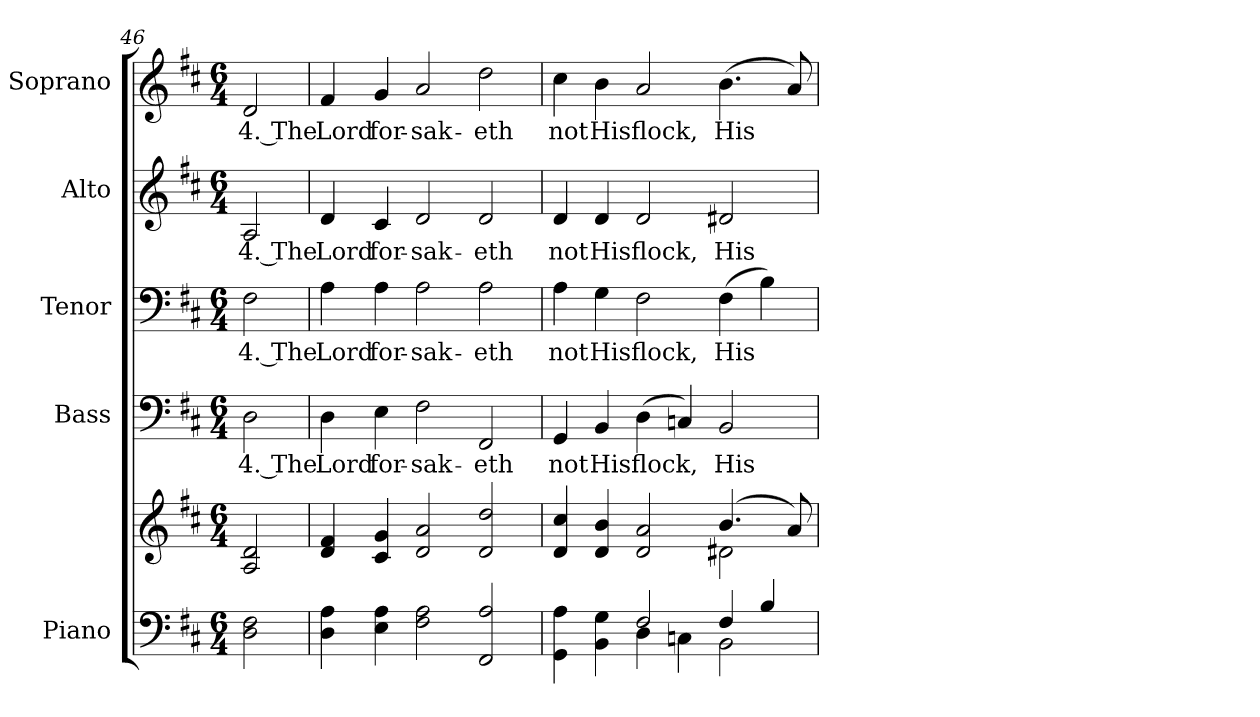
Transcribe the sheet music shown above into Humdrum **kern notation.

**kern	**kern	**kern	**text	**kern	**text	**kern	**text	**kern	**text
*part5	*part5	*part4	*part4	*part3	*part3	*part2	*part2	*part1	*part1
*staff6	*staff5	*staff4	*staff4	*staff3	*staff3	*staff2	*staff2	*staff1	*staff1
*I"Piano	*	*I"Bass	*	*I"Tenor	*	*I"Alto	*	*I"Soprano	*
*I'Pno.	*	*I'B.	*	*I'T.	*	*I'A.	*	*I'S.	*
!!LO:PB:g=z
*clefF4	*clefG2	*clefF4	*	*clefF4	*	*clefG2	*	*clefG2	*
*k[f#c#]	*k[f#c#]	*k[f#c#]	*	*k[f#c#]	*	*k[f#c#]	*	*k[f#c#]	*
*D:	*D:	*D:	*	*D:	*	*D:	*	*D:	*
*M6/4	*M6/4	*M6/4	*	*M6/4	*	*M6/4	*	*M6/4	*
=46	=46	=46	=46	=46	=46	=46	=46	=46	=46
!	!	!	!LO:LY:b:color=#000000	!	!	!	!	!	!
!	!	!	!	!	!LO:LY:b:color=#000000	!	!	!	!
!	!	!	!	!	!	!	!LO:LY:b:color=#000000	!	!
!	!	!	!	!	!	!	!	!	!LO:LY:b:color=#000000
2Di\ 2F#i	2Ai/ 2di	2Di\	4. The	2F#i\	4. The	2Ai/	4. The	2di/	4. The
=47	=47	=47	=47	=47	=47	=47	=47	=47	=47
!	!	!	!LO:LY:b:color=#000000	!	!	!	!	!	!
!	!	!	!	!	!LO:LY:b:color=#000000	!	!	!	!
!	!	!	!	!	!	!	!LO:LY:b:color=#000000	!	!
!	!	!	!	!	!	!	!	!	!LO:LY:b:color=#000000
4Di\ 4Ai	4di/ 4f#i	4Di\	Lord	4Ai\	Lord	4di/	Lord	4f#i/	Lord
!	!	!	!LO:LY:b:color=#000000	!	!	!	!	!	!
!	!	!	!	!	!LO:LY:b:color=#000000	!	!	!	!
!	!	!	!	!	!	!	!LO:LY:b:color=#000000	!	!
!	!	!	!	!	!	!	!	!	!LO:LY:b:color=#000000
4Ei\ 4Ai	4c#i/ 4gi	4Ei\	for-	4Ai\	for-	4c#i/	for-	4gi/	for-
!	!	!	!LO:LY:b:color=#000000	!	!	!	!	!	!
!	!	!	!	!	!LO:LY:b:color=#000000	!	!	!	!
!	!	!	!	!	!	!	!LO:LY:b:color=#000000	!	!
!	!	!	!	!	!	!	!	!	!LO:LY:b:color=#000000
2F#i\ 2Ai	2di/ 2ai	2F#i\	-sak-	2Ai\	-sak-	2di/	-sak-	2ai/	-sak-
!	!	!	!LO:LY:b:color=#000000	!	!	!	!	!	!
!	!	!	!	!	!LO:LY:b:color=#000000	!	!	!	!
!	!	!	!	!	!	!	!LO:LY:b:color=#000000	!	!
!	!	!	!	!	!	!	!	!	!LO:LY:b:color=#000000
2FF#i/ 2Ai	2di/ 2ddi	2FF#i/	-eth	2Ai\	-eth	2di/	-eth	2ddi\	-eth
=48	=48	=48	=48	=48	=48	=48	=48	=48	=48
*^	*^	*	*	*	*	*	*	*	*
!	!	!	!	!	!LO:LY:b:color=#000000	!	!	!	!	!	!
!	!	!	!	!	!	!	!LO:LY:b:color=#000000	!	!	!	!
!	!	!	!	!	!	!	!	!	!LO:LY:b:color=#000000	!	!
!	!	!	!	!	!	!	!	!	!	!	!LO:LY:b:color=#000000
4GGi\ 4Ai	4ryy	4di/ 4cc#i	2.ryy	4GGi/	not	4Ai\	not	4di/	not	4cc#i\	not
!	!	!	!	!	!LO:LY:b:color=#000000	!	!	!	!	!	!
!	!	!	!	!	!	!	!LO:LY:b:color=#000000	!	!	!	!
!	!	!	!	!	!	!	!	!	!LO:LY:b:color=#000000	!	!
!	!	!	!	!	!	!	!	!	!	!	!LO:LY:b:color=#000000
4BBi\ 4Gi	4ryy	4di/ 4bi	.	4BBi/	His	4Gi\	His	4di/	His	4bi\	His
!	!	!	!	!	!LO:LY:b:color=#000000	!	!	!	!	!	!
!	!	!	!	!	!	!	!LO:LY:b:color=#000000	!	!	!	!
!	!	!	!	!	!	!	!	!	!LO:LY:b:color=#000000	!	!
!	!	!	!	!	!	!	!	!	!	!	!LO:LY:b:color=#000000
2F#i/	4Di\	2di/ 2ai	.	(4Di\	flock,	2F#i\	flock,	2di/	flock,	2ai/	flock,
.	4Cni\	.	4ryy	4Cni/)	.	.	.	.	.	.	.
!	!	!	!	!	!LO:LY:b:color=#000000	!	!	!	!	!	!
!	!	!	!	!	!	!	!LO:LY:b:color=#000000	!	!	!	!
!	!	!	!	!	!	!	!	!	!LO:LY:b:color=#000000	!	!
!	!	!	!	!	!	!	!	!	!	!	!LO:LY:b:color=#000000
4F#i/	2BBi\	(4.bi/	2d#Xi\	2BBi/	His	(4F#i\	His	2d#Xi/	His	(4.bi\	His
4Bi/	.	.	.	.	.	4Bi\)	.	.	.	.	.
.	.	8ai/)	.	.	.	.	.	.	.	8ai/)	.
*v	*v	*	*	*	*	*	*	*	*	*	*
*	*v	*v	*	*	*	*	*	*	*	*
=	=	=	=	=	=	=	=	=	=
*-	*-	*-	*-	*-	*-	*-	*-	*-	*-
